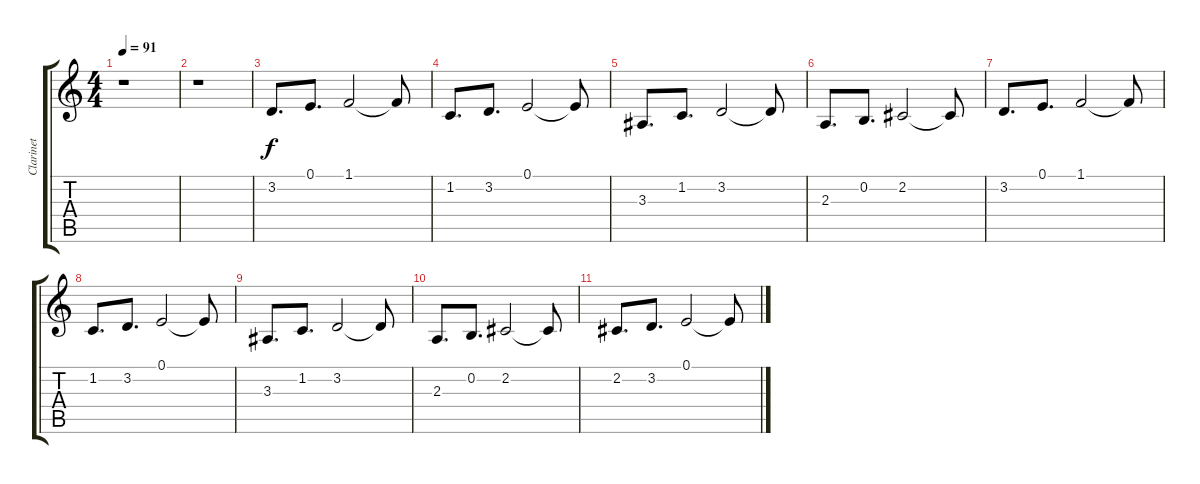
\track ("Clarinet" "Clarinet") {instrument clarinet}
\staff {score tabs}
\tuning (E4 B3 G3 D3 A2 E2) {hide}
\ts (4 4)
\tempo 91
\clef g2
\ks c
r.1{dy f} |
r.1 |
3.2.8{d} 0.1.8{d} 1.1.2 1.1{t}.8 |
1.2.8{d} 3.2.8{d} 0.1.2 0.1{t}.8 |
3.3.8{d} 1.2.8{d} 3.2.2 3.2{t}.8 |
2.3.8{d} 0.2.8{d} 2.2.2 2.2{t}.8 |
3.2.8{d} 0.1.8{d} 1.1.2 1.1{t}.8 |
1.2.8{d} 3.2.8{d} 0.1.2 0.1{t}.8 |
3.3.8{d} 1.2.8{d} 3.2.2 3.2{t}.8 |
2.3.8{d} 0.2.8{d} 2.2.2 2.2{t}.8 |
2.2.8{d} 3.2.8{d} 0.1.2 0.1{t}.8
